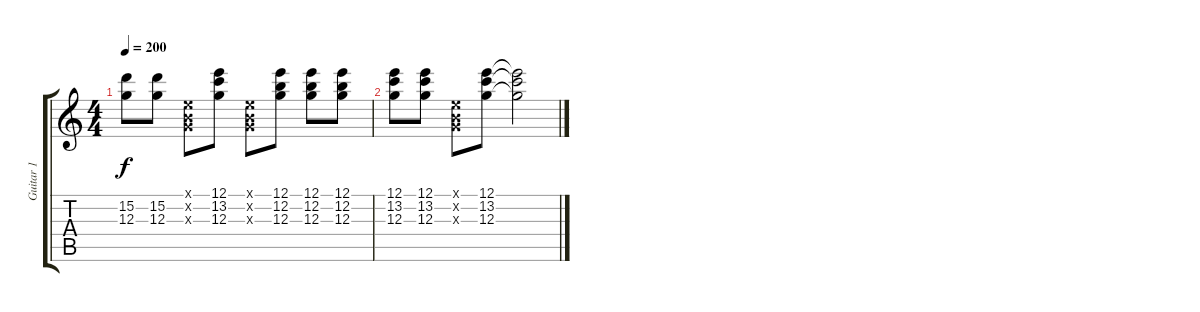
\track ("Guitar 1" "Guitar 1") {instrument distortionguitar}
\staff {score tabs}
\tuning (E4 B3 G3 D3 A2 E2) {hide}
\ts (4 4)
\tempo 200
\clef g2
\ks c
(15.2 12.3).8{dy f} (15.2 12.3).8 (0.1{x} 0.2{x} 0.3{x}).8 (12.1 13.2 12.3).8 (0.1{x} 0.2{x} 0.3{x}).8 (12.1 12.2 12.3).8 (12.1 12.2 12.3).8 (12.1 12.2 12.3).8 |
(12.1 13.2 12.3).8 (12.1 13.2 12.3).8 (0.1{x} 0.2{x} 0.3{x}).8 (12.1 13.2 12.3).8 (12.1{t} 13.2{t} 12.3{t}).2
